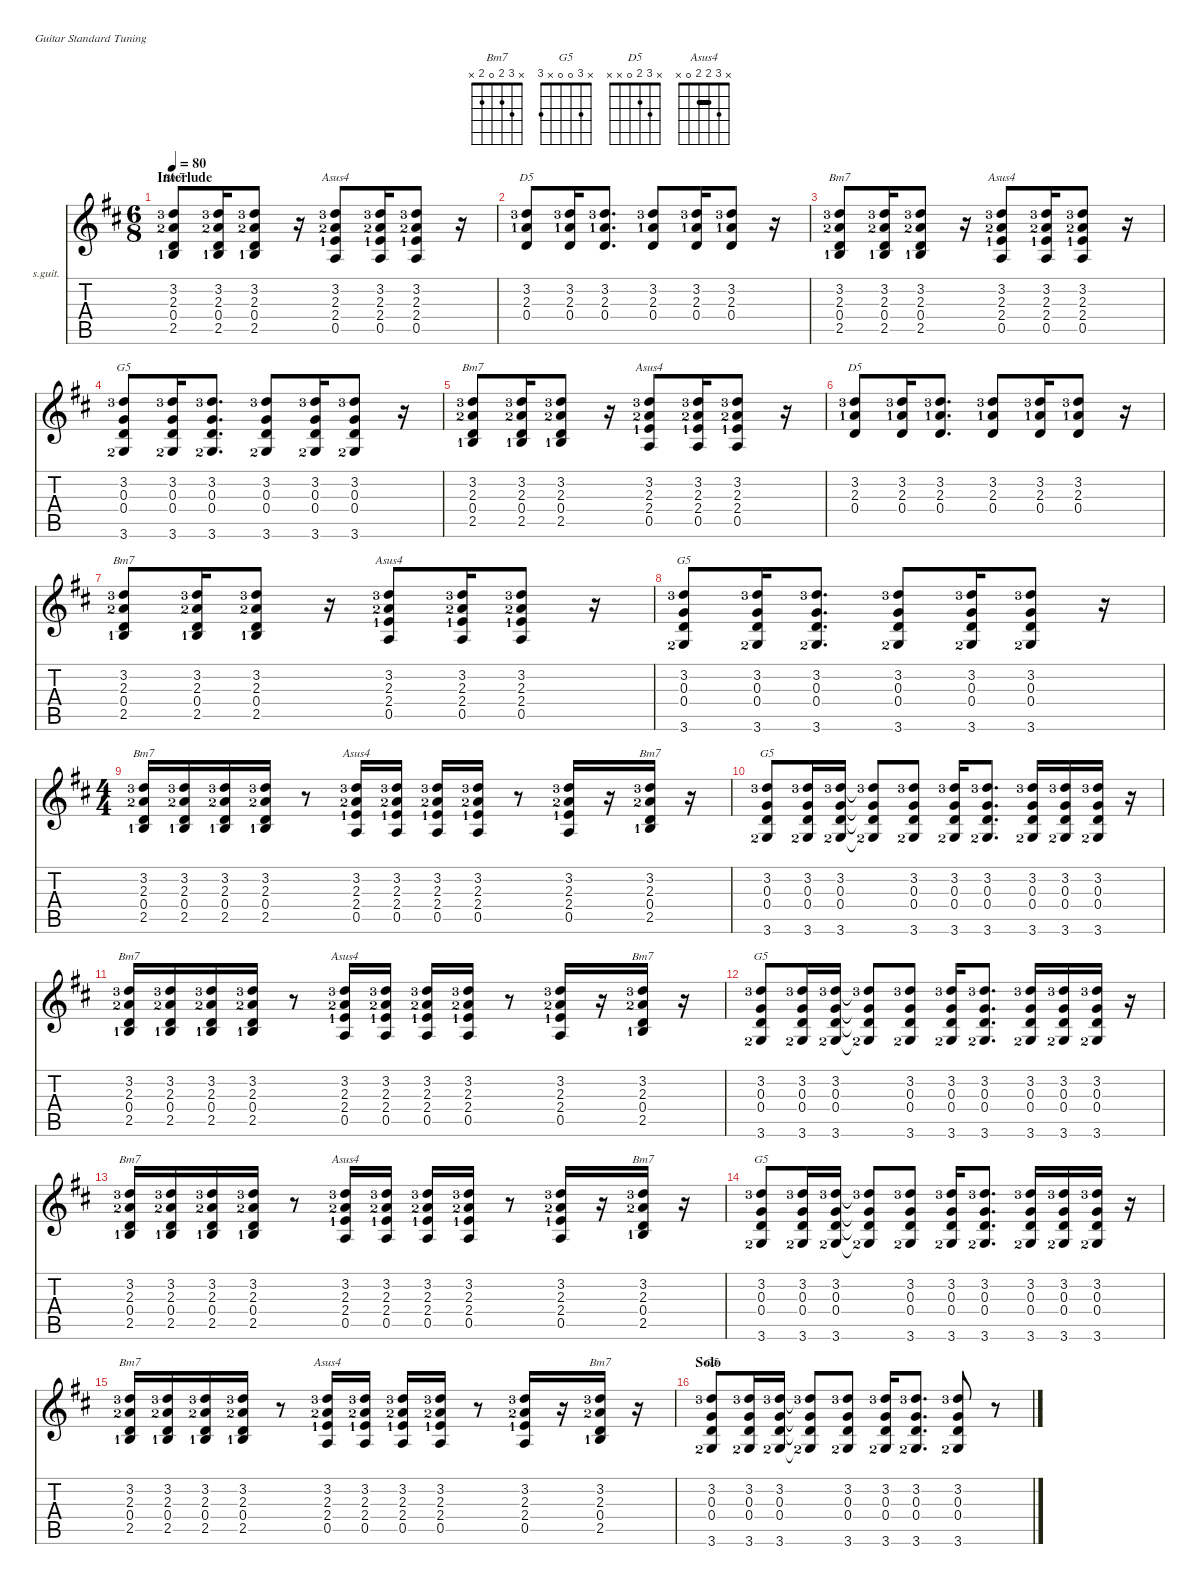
\defaultSystemsLayout 4
\hideDynamics
\bracketExtendMode nobrackets
\firstSystemTrackNameOrientation horizontal
\otherSystemsTrackNameOrientation horizontal
\track ("fancy chords 06" "s.guit.") {instrument acousticguitarsteel}
\staff {score tabs}
\tuning (E4 B3 G3 D3 A2 E2)
\chord ("Bm7" x 3 2 0 2 x) {showfingering false}
\chord ("G5" x 3 0 0 x 3) {showfingering false}
\chord ("D5" x 3 2 0 x x) {showfingering false}
\chord ("Asus4" x 3 2 2 0 x) {showfingering false barre 2}
\ts (6 8)
\section ("" "Interlude")
\tempo 80
\clef g2
\ks bminor
(2.5{lf 2 acc forcenatural} 0.4{acc forcenatural} 2.3{lf 3 acc forcenatural} 3.2{lf 4 acc forcenatural}).8{ch "Bm7" dy mf beam Up} (2.5{lf 2 acc forcenatural} 0.4{acc forcenatural} 2.3{lf 3 acc forcenatural} 3.2{lf 4 acc forcenatural}).16{beam Up} (2.5{lf 2 acc forcenatural} 0.4{acc forcenatural} 2.3{lf 3 acc forcenatural} 3.2{lf 4 acc forcenatural}).8{beam Up} r.16{beam Up} (0.5{acc forcenatural} 2.4{lf 2 acc forcenatural} 2.3{lf 3 acc forcenatural} 3.2{lf 4 acc forcenatural}).8{ch "Asus4" beam Up} (0.5{acc forcenatural} 2.4{lf 2 acc forcenatural} 2.3{lf 3 acc forcenatural} 3.2{lf 4 acc forcenatural}).16{beam Up} (0.5{acc forcenatural} 2.4{lf 2 acc forcenatural} 2.3{lf 3 acc forcenatural} 3.2{lf 4 acc forcenatural}).8{beam Up} r.16{beam Up} |
(0.4{acc forcenatural} 2.3{lf 2 acc forcenatural} 3.2{lf 4 acc forcenatural}).8{ch "D5" beam Up} (0.4{acc forcenatural} 2.3{lf 2 acc forcenatural} 3.2{lf 4 acc forcenatural}).16{beam Up} (0.4{acc forcenatural} 2.3{lf 2 acc forcenatural} 3.2{lf 4 acc forcenatural}).8{d beam Up} (0.4{acc forcenatural} 2.3{lf 2 acc forcenatural} 3.2{lf 4 acc forcenatural}).8{beam Up} (0.4{acc forcenatural} 2.3{lf 2 acc forcenatural} 3.2{lf 4 acc forcenatural}).16{beam Up} (0.4{acc forcenatural} 2.3{lf 2 acc forcenatural} 3.2{lf 4 acc forcenatural}).8{beam Up} r.16{beam Up} |
(2.5{lf 2 acc forcenatural} 0.4{acc forcenatural} 2.3{lf 3 acc forcenatural} 3.2{lf 4 acc forcenatural}).8{ch "Bm7" beam Up} (2.5{lf 2 acc forcenatural} 0.4{acc forcenatural} 2.3{lf 3 acc forcenatural} 3.2{lf 4 acc forcenatural}).16{beam Up} (2.5{lf 2 acc forcenatural} 0.4{acc forcenatural} 2.3{lf 3 acc forcenatural} 3.2{lf 4 acc forcenatural}).8{beam Up} r.16{beam Up} (0.5{acc forcenatural} 2.4{lf 2 acc forcenatural} 2.3{lf 3 acc forcenatural} 3.2{lf 4 acc forcenatural}).8{ch "Asus4" beam Up} (0.5{acc forcenatural} 2.4{lf 2 acc forcenatural} 2.3{lf 3 acc forcenatural} 3.2{lf 4 acc forcenatural}).16{beam Up} (0.5{acc forcenatural} 2.4{lf 2 acc forcenatural} 2.3{lf 3 acc forcenatural} 3.2{lf 4 acc forcenatural}).8{beam Up} r.16{beam Up} |
(3.6{lf 3 acc forcenatural} 0.4{acc forcenatural} 0.3{acc forcenatural} 3.2{lf 4 acc forcenatural}).8{ch "G5" beam Up} (3.6{lf 3 acc forcenatural} 0.4{acc forcenatural} 0.3{acc forcenatural} 3.2{lf 4 acc forcenatural}).16{beam Up} (3.6{lf 3 acc forcenatural} 0.4{acc forcenatural} 0.3{acc forcenatural} 3.2{lf 4 acc forcenatural}).8{d beam Up} (3.6{lf 3 acc forcenatural} 0.4{acc forcenatural} 0.3{acc forcenatural} 3.2{lf 4 acc forcenatural}).8{beam Up} (3.6{lf 3 acc forcenatural} 0.4{acc forcenatural} 0.3{acc forcenatural} 3.2{lf 4 acc forcenatural}).16{beam Up} (3.6{lf 3 acc forcenatural} 0.4{acc forcenatural} 0.3{acc forcenatural} 3.2{lf 4 acc forcenatural}).8{beam Up} r.16{beam Up} |
(2.5{lf 2 acc forcenatural} 0.4{acc forcenatural} 2.3{lf 3 acc forcenatural} 3.2{lf 4 acc forcenatural}).8{ch "Bm7" beam Up} (2.5{lf 2 acc forcenatural} 0.4{acc forcenatural} 2.3{lf 3 acc forcenatural} 3.2{lf 4 acc forcenatural}).16{beam Up} (2.5{lf 2 acc forcenatural} 0.4{acc forcenatural} 2.3{lf 3 acc forcenatural} 3.2{lf 4 acc forcenatural}).8{beam Up} r.16{beam Up} (0.5{acc forcenatural} 2.4{lf 2 acc forcenatural} 2.3{lf 3 acc forcenatural} 3.2{lf 4 acc forcenatural}).8{ch "Asus4" beam Up} (0.5{acc forcenatural} 2.4{lf 2 acc forcenatural} 2.3{lf 3 acc forcenatural} 3.2{lf 4 acc forcenatural}).16{beam Up} (0.5{acc forcenatural} 2.4{lf 2 acc forcenatural} 2.3{lf 3 acc forcenatural} 3.2{lf 4 acc forcenatural}).8{beam Up} r.16{beam Up} |
(0.4{acc forcenatural} 2.3{lf 2 acc forcenatural} 3.2{lf 4 acc forcenatural}).8{ch "D5" beam Up} (0.4{acc forcenatural} 2.3{lf 2 acc forcenatural} 3.2{lf 4 acc forcenatural}).16{beam Up} (0.4{acc forcenatural} 2.3{lf 2 acc forcenatural} 3.2{lf 4 acc forcenatural}).8{d beam Up} (0.4{acc forcenatural} 2.3{lf 2 acc forcenatural} 3.2{lf 4 acc forcenatural}).8{beam Up} (0.4{acc forcenatural} 2.3{lf 2 acc forcenatural} 3.2{lf 4 acc forcenatural}).16{beam Up} (0.4{acc forcenatural} 2.3{lf 2 acc forcenatural} 3.2{lf 4 acc forcenatural}).8{beam Up} r.16{beam Up} |
(2.5{lf 2 acc forcenatural} 0.4{acc forcenatural} 2.3{lf 3 acc forcenatural} 3.2{lf 4 acc forcenatural}).8{ch "Bm7" beam Up} (2.5{lf 2 acc forcenatural} 0.4{acc forcenatural} 2.3{lf 3 acc forcenatural} 3.2{lf 4 acc forcenatural}).16{beam Up} (2.5{lf 2 acc forcenatural} 0.4{acc forcenatural} 2.3{lf 3 acc forcenatural} 3.2{lf 4 acc forcenatural}).8{beam Up} r.16{beam Up} (0.5{acc forcenatural} 2.4{lf 2 acc forcenatural} 2.3{lf 3 acc forcenatural} 3.2{lf 4 acc forcenatural}).8{ch "Asus4" beam Up} (0.5{acc forcenatural} 2.4{lf 2 acc forcenatural} 2.3{lf 3 acc forcenatural} 3.2{lf 4 acc forcenatural}).16{beam Up} (0.5{acc forcenatural} 2.4{lf 2 acc forcenatural} 2.3{lf 3 acc forcenatural} 3.2{lf 4 acc forcenatural}).8{beam Up} r.16{beam Up} |
(3.6{lf 3 acc forcenatural} 0.4{acc forcenatural} 0.3{acc forcenatural} 3.2{lf 4 acc forcenatural}).8{ch "G5" beam Up} (3.6{lf 3 acc forcenatural} 0.4{acc forcenatural} 0.3{acc forcenatural} 3.2{lf 4 acc forcenatural}).16{beam Up} (3.6{lf 3 acc forcenatural} 0.4{acc forcenatural} 0.3{acc forcenatural} 3.2{lf 4 acc forcenatural}).8{d beam Up} (3.6{lf 3 acc forcenatural} 0.4{acc forcenatural} 0.3{acc forcenatural} 3.2{lf 4 acc forcenatural}).8{beam Up} (3.6{lf 3 acc forcenatural} 0.4{acc forcenatural} 0.3{acc forcenatural} 3.2{lf 4 acc forcenatural}).16{beam Up} (3.6{lf 3 acc forcenatural} 0.4{acc forcenatural} 0.3{acc forcenatural} 3.2{lf 4 acc forcenatural}).8{beam Up} r.16{beam Up} |
\ts (4 4)
\beaming (8 2 2 2 2)
(2.5{lf 2 acc forcenatural} 0.4{acc forcenatural} 2.3{lf 3 acc forcenatural} 3.2{lf 4 acc forcenatural}).16{ch "Bm7" beam Up} (2.5{lf 2 acc forcenatural} 0.4{acc forcenatural} 2.3{lf 3 acc forcenatural} 3.2{lf 4 acc forcenatural}).16{beam Up} (2.5{lf 2 acc forcenatural} 0.4{acc forcenatural} 2.3{lf 3 acc forcenatural} 3.2{lf 4 acc forcenatural}).16{beam Up} (2.5{lf 2 acc forcenatural} 0.4{acc forcenatural} 2.3{lf 3 acc forcenatural} 3.2{lf 4 acc forcenatural}).16{beam Up} r.8{beam Up} (0.5{acc forcenatural} 2.4{lf 2 acc forcenatural} 2.3{lf 3 acc forcenatural} 3.2{lf 4 acc forcenatural}).16{ch "Asus4" beam Up} (0.5{acc forcenatural} 2.4{lf 2 acc forcenatural} 2.3{lf 3 acc forcenatural} 3.2{lf 4 acc forcenatural}).16{beam Up} (0.5{acc forcenatural} 2.4{lf 2 acc forcenatural} 2.3{lf 3 acc forcenatural} 3.2{lf 4 acc forcenatural}).16{beam Up} (0.5{acc forcenatural} 2.4{lf 2 acc forcenatural} 2.3{lf 3 acc forcenatural} 3.2{lf 4 acc forcenatural}).16{beam Up} r.8{beam Up} (0.5{acc forcenatural} 2.4{lf 2 acc forcenatural} 2.3{lf 3 acc forcenatural} 3.2{lf 4 acc forcenatural}).16{beam Up} r.16{beam Up} (2.5{lf 2 acc forcenatural} 0.4{acc forcenatural} 2.3{lf 3 acc forcenatural} 3.2{lf 4 acc forcenatural}).16{ch "Bm7" beam Up} r.16{beam Up} |
(3.6{lf 3 acc forcenatural} 0.4{acc forcenatural} 0.3{acc forcenatural} 3.2{lf 4 acc forcenatural}).8{ch "G5" beam Up} (3.6{lf 3 acc forcenatural} 0.4{acc forcenatural} 0.3{acc forcenatural} 3.2{lf 4 acc forcenatural}).16{beam Up} (3.6{lf 3 acc forcenatural} 0.4{acc forcenatural} 0.3{acc forcenatural} 3.2{lf 4 acc forcenatural}).16{beam Up} (3.6{t lf 3 acc forcenatural} 0.4{t acc forcenatural} 0.3{t acc forcenatural} 3.2{t lf 4 acc forcenatural}).8{beam Up} (3.6{lf 3 acc forcenatural} 0.4{acc forcenatural} 0.3{acc forcenatural} 3.2{lf 4 acc forcenatural}).8{beam Up} (3.6{lf 3 acc forcenatural} 0.4{acc forcenatural} 0.3{acc forcenatural} 3.2{lf 4 acc forcenatural}).16{beam Up} (3.6{lf 3 acc forcenatural} 0.4{acc forcenatural} 0.3{acc forcenatural} 3.2{lf 4 acc forcenatural}).8{d beam Up} (3.6{lf 3 acc forcenatural} 0.4{acc forcenatural} 0.3{acc forcenatural} 3.2{lf 4 acc forcenatural}).16{beam Up} (3.6{lf 3 acc forcenatural} 0.4{acc forcenatural} 0.3{acc forcenatural} 3.2{lf 4 acc forcenatural}).16{beam Up} (3.6{lf 3 acc forcenatural} 0.4{acc forcenatural} 0.3{acc forcenatural} 3.2{lf 4 acc forcenatural}).16{beam Up} r.16{beam Up} |
(2.5{lf 2 acc forcenatural} 0.4{acc forcenatural} 2.3{lf 3 acc forcenatural} 3.2{lf 4 acc forcenatural}).16{ch "Bm7" beam Up} (2.5{lf 2 acc forcenatural} 0.4{acc forcenatural} 2.3{lf 3 acc forcenatural} 3.2{lf 4 acc forcenatural}).16{beam Up} (2.5{lf 2 acc forcenatural} 0.4{acc forcenatural} 2.3{lf 3 acc forcenatural} 3.2{lf 4 acc forcenatural}).16{beam Up} (2.5{lf 2 acc forcenatural} 0.4{acc forcenatural} 2.3{lf 3 acc forcenatural} 3.2{lf 4 acc forcenatural}).16{beam Up} r.8{beam Up} (0.5{acc forcenatural} 2.4{lf 2 acc forcenatural} 2.3{lf 3 acc forcenatural} 3.2{lf 4 acc forcenatural}).16{ch "Asus4" beam Up} (0.5{acc forcenatural} 2.4{lf 2 acc forcenatural} 2.3{lf 3 acc forcenatural} 3.2{lf 4 acc forcenatural}).16{beam Up} (0.5{acc forcenatural} 2.4{lf 2 acc forcenatural} 2.3{lf 3 acc forcenatural} 3.2{lf 4 acc forcenatural}).16{beam Up} (0.5{acc forcenatural} 2.4{lf 2 acc forcenatural} 2.3{lf 3 acc forcenatural} 3.2{lf 4 acc forcenatural}).16{beam Up} r.8{beam Up} (0.5{acc forcenatural} 2.4{lf 2 acc forcenatural} 2.3{lf 3 acc forcenatural} 3.2{lf 4 acc forcenatural}).16{beam Up} r.16{beam Up} (2.5{lf 2 acc forcenatural} 0.4{acc forcenatural} 2.3{lf 3 acc forcenatural} 3.2{lf 4 acc forcenatural}).16{ch "Bm7" beam Up} r.16{beam Up} |
(3.6{lf 3 acc forcenatural} 0.4{acc forcenatural} 0.3{acc forcenatural} 3.2{lf 4 acc forcenatural}).8{ch "G5" beam Up} (3.6{lf 3 acc forcenatural} 0.4{acc forcenatural} 0.3{acc forcenatural} 3.2{lf 4 acc forcenatural}).16{beam Up} (3.6{lf 3 acc forcenatural} 0.4{acc forcenatural} 0.3{acc forcenatural} 3.2{lf 4 acc forcenatural}).16{beam Up} (3.6{t lf 3 acc forcenatural} 0.4{t acc forcenatural} 0.3{t acc forcenatural} 3.2{t lf 4 acc forcenatural}).8{beam Up} (3.6{lf 3 acc forcenatural} 0.4{acc forcenatural} 0.3{acc forcenatural} 3.2{lf 4 acc forcenatural}).8{beam Up} (3.6{lf 3 acc forcenatural} 0.4{acc forcenatural} 0.3{acc forcenatural} 3.2{lf 4 acc forcenatural}).16{beam Up} (3.6{lf 3 acc forcenatural} 0.4{acc forcenatural} 0.3{acc forcenatural} 3.2{lf 4 acc forcenatural}).8{d beam Up} (3.6{lf 3 acc forcenatural} 0.4{acc forcenatural} 0.3{acc forcenatural} 3.2{lf 4 acc forcenatural}).16{beam Up} (3.6{lf 3 acc forcenatural} 0.4{acc forcenatural} 0.3{acc forcenatural} 3.2{lf 4 acc forcenatural}).16{beam Up} (3.6{lf 3 acc forcenatural} 0.4{acc forcenatural} 0.3{acc forcenatural} 3.2{lf 4 acc forcenatural}).16{beam Up} r.16{beam Up} |
(2.5{lf 2 acc forcenatural} 0.4{acc forcenatural} 2.3{lf 3 acc forcenatural} 3.2{lf 4 acc forcenatural}).16{ch "Bm7" beam Up} (2.5{lf 2 acc forcenatural} 0.4{acc forcenatural} 2.3{lf 3 acc forcenatural} 3.2{lf 4 acc forcenatural}).16{beam Up} (2.5{lf 2 acc forcenatural} 0.4{acc forcenatural} 2.3{lf 3 acc forcenatural} 3.2{lf 4 acc forcenatural}).16{beam Up} (2.5{lf 2 acc forcenatural} 0.4{acc forcenatural} 2.3{lf 3 acc forcenatural} 3.2{lf 4 acc forcenatural}).16{beam Up} r.8{beam Up} (0.5{acc forcenatural} 2.4{lf 2 acc forcenatural} 2.3{lf 3 acc forcenatural} 3.2{lf 4 acc forcenatural}).16{ch "Asus4" beam Up} (0.5{acc forcenatural} 2.4{lf 2 acc forcenatural} 2.3{lf 3 acc forcenatural} 3.2{lf 4 acc forcenatural}).16{beam Up} (0.5{acc forcenatural} 2.4{lf 2 acc forcenatural} 2.3{lf 3 acc forcenatural} 3.2{lf 4 acc forcenatural}).16{beam Up} (0.5{acc forcenatural} 2.4{lf 2 acc forcenatural} 2.3{lf 3 acc forcenatural} 3.2{lf 4 acc forcenatural}).16{beam Up} r.8{beam Up} (0.5{acc forcenatural} 2.4{lf 2 acc forcenatural} 2.3{lf 3 acc forcenatural} 3.2{lf 4 acc forcenatural}).16{beam Up} r.16{beam Up} (2.5{lf 2 acc forcenatural} 0.4{acc forcenatural} 2.3{lf 3 acc forcenatural} 3.2{lf 4 acc forcenatural}).16{ch "Bm7" beam Up} r.16{beam Up} |
(3.6{lf 3 acc forcenatural} 0.4{acc forcenatural} 0.3{acc forcenatural} 3.2{lf 4 acc forcenatural}).8{ch "G5" beam Up} (3.6{lf 3 acc forcenatural} 0.4{acc forcenatural} 0.3{acc forcenatural} 3.2{lf 4 acc forcenatural}).16{beam Up} (3.6{lf 3 acc forcenatural} 0.4{acc forcenatural} 0.3{acc forcenatural} 3.2{lf 4 acc forcenatural}).16{beam Up} (3.6{t lf 3 acc forcenatural} 0.4{t acc forcenatural} 0.3{t acc forcenatural} 3.2{t lf 4 acc forcenatural}).8{beam Up} (3.6{lf 3 acc forcenatural} 0.4{acc forcenatural} 0.3{acc forcenatural} 3.2{lf 4 acc forcenatural}).8{beam Up} (3.6{lf 3 acc forcenatural} 0.4{acc forcenatural} 0.3{acc forcenatural} 3.2{lf 4 acc forcenatural}).16{beam Up} (3.6{lf 3 acc forcenatural} 0.4{acc forcenatural} 0.3{acc forcenatural} 3.2{lf 4 acc forcenatural}).8{d beam Up} (3.6{lf 3 acc forcenatural} 0.4{acc forcenatural} 0.3{acc forcenatural} 3.2{lf 4 acc forcenatural}).16{beam Up} (3.6{lf 3 acc forcenatural} 0.4{acc forcenatural} 0.3{acc forcenatural} 3.2{lf 4 acc forcenatural}).16{beam Up} (3.6{lf 3 acc forcenatural} 0.4{acc forcenatural} 0.3{acc forcenatural} 3.2{lf 4 acc forcenatural}).16{beam Up} r.16{beam Up} |
(2.5{lf 2 acc forcenatural} 0.4{acc forcenatural} 2.3{lf 3 acc forcenatural} 3.2{lf 4 acc forcenatural}).16{ch "Bm7" beam Up} (2.5{lf 2 acc forcenatural} 0.4{acc forcenatural} 2.3{lf 3 acc forcenatural} 3.2{lf 4 acc forcenatural}).16{beam Up} (2.5{lf 2 acc forcenatural} 0.4{acc forcenatural} 2.3{lf 3 acc forcenatural} 3.2{lf 4 acc forcenatural}).16{beam Up} (2.5{lf 2 acc forcenatural} 0.4{acc forcenatural} 2.3{lf 3 acc forcenatural} 3.2{lf 4 acc forcenatural}).16{beam Up} r.8{beam Up} (0.5{acc forcenatural} 2.4{lf 2 acc forcenatural} 2.3{lf 3 acc forcenatural} 3.2{lf 4 acc forcenatural}).16{ch "Asus4" beam Up} (0.5{acc forcenatural} 2.4{lf 2 acc forcenatural} 2.3{lf 3 acc forcenatural} 3.2{lf 4 acc forcenatural}).16{beam Up} (0.5{acc forcenatural} 2.4{lf 2 acc forcenatural} 2.3{lf 3 acc forcenatural} 3.2{lf 4 acc forcenatural}).16{beam Up} (0.5{acc forcenatural} 2.4{lf 2 acc forcenatural} 2.3{lf 3 acc forcenatural} 3.2{lf 4 acc forcenatural}).16{beam Up} r.8{beam Up} (0.5{acc forcenatural} 2.4{lf 2 acc forcenatural} 2.3{lf 3 acc forcenatural} 3.2{lf 4 acc forcenatural}).16{beam Up} r.16{beam Up} (2.5{lf 2 acc forcenatural} 0.4{acc forcenatural} 2.3{lf 3 acc forcenatural} 3.2{lf 4 acc forcenatural}).16{ch "Bm7" beam Up} r.16{beam Up} |
\section ("" "Solo")
(3.6{lf 3 acc forcenatural} 0.4{acc forcenatural} 0.3{acc forcenatural} 3.2{lf 4 acc forcenatural}).8{ch "G5" beam Up} (3.6{lf 3 acc forcenatural} 0.4{acc forcenatural} 0.3{acc forcenatural} 3.2{lf 4 acc forcenatural}).16{beam Up} (3.6{lf 3 acc forcenatural} 0.4{acc forcenatural} 0.3{acc forcenatural} 3.2{lf 4 acc forcenatural}).16{beam Up} (3.6{t lf 3 acc forcenatural} 0.4{t acc forcenatural} 0.3{t acc forcenatural} 3.2{t lf 4 acc forcenatural}).8{beam Up} (3.6{lf 3 acc forcenatural} 0.4{acc forcenatural} 0.3{acc forcenatural} 3.2{lf 4 acc forcenatural}).8{beam Up} (3.6{lf 3 acc forcenatural} 0.4{acc forcenatural} 0.3{acc forcenatural} 3.2{lf 4 acc forcenatural}).16{beam Up} (3.6{lf 3 acc forcenatural} 0.4{acc forcenatural} 0.3{acc forcenatural} 3.2{lf 4 acc forcenatural}).8{d beam Up} (3.6{lf 3 acc forcenatural} 0.4{acc forcenatural} 0.3{acc forcenatural} 3.2{lf 4 acc forcenatural}).8{beam Up} r.8{beam Up}
